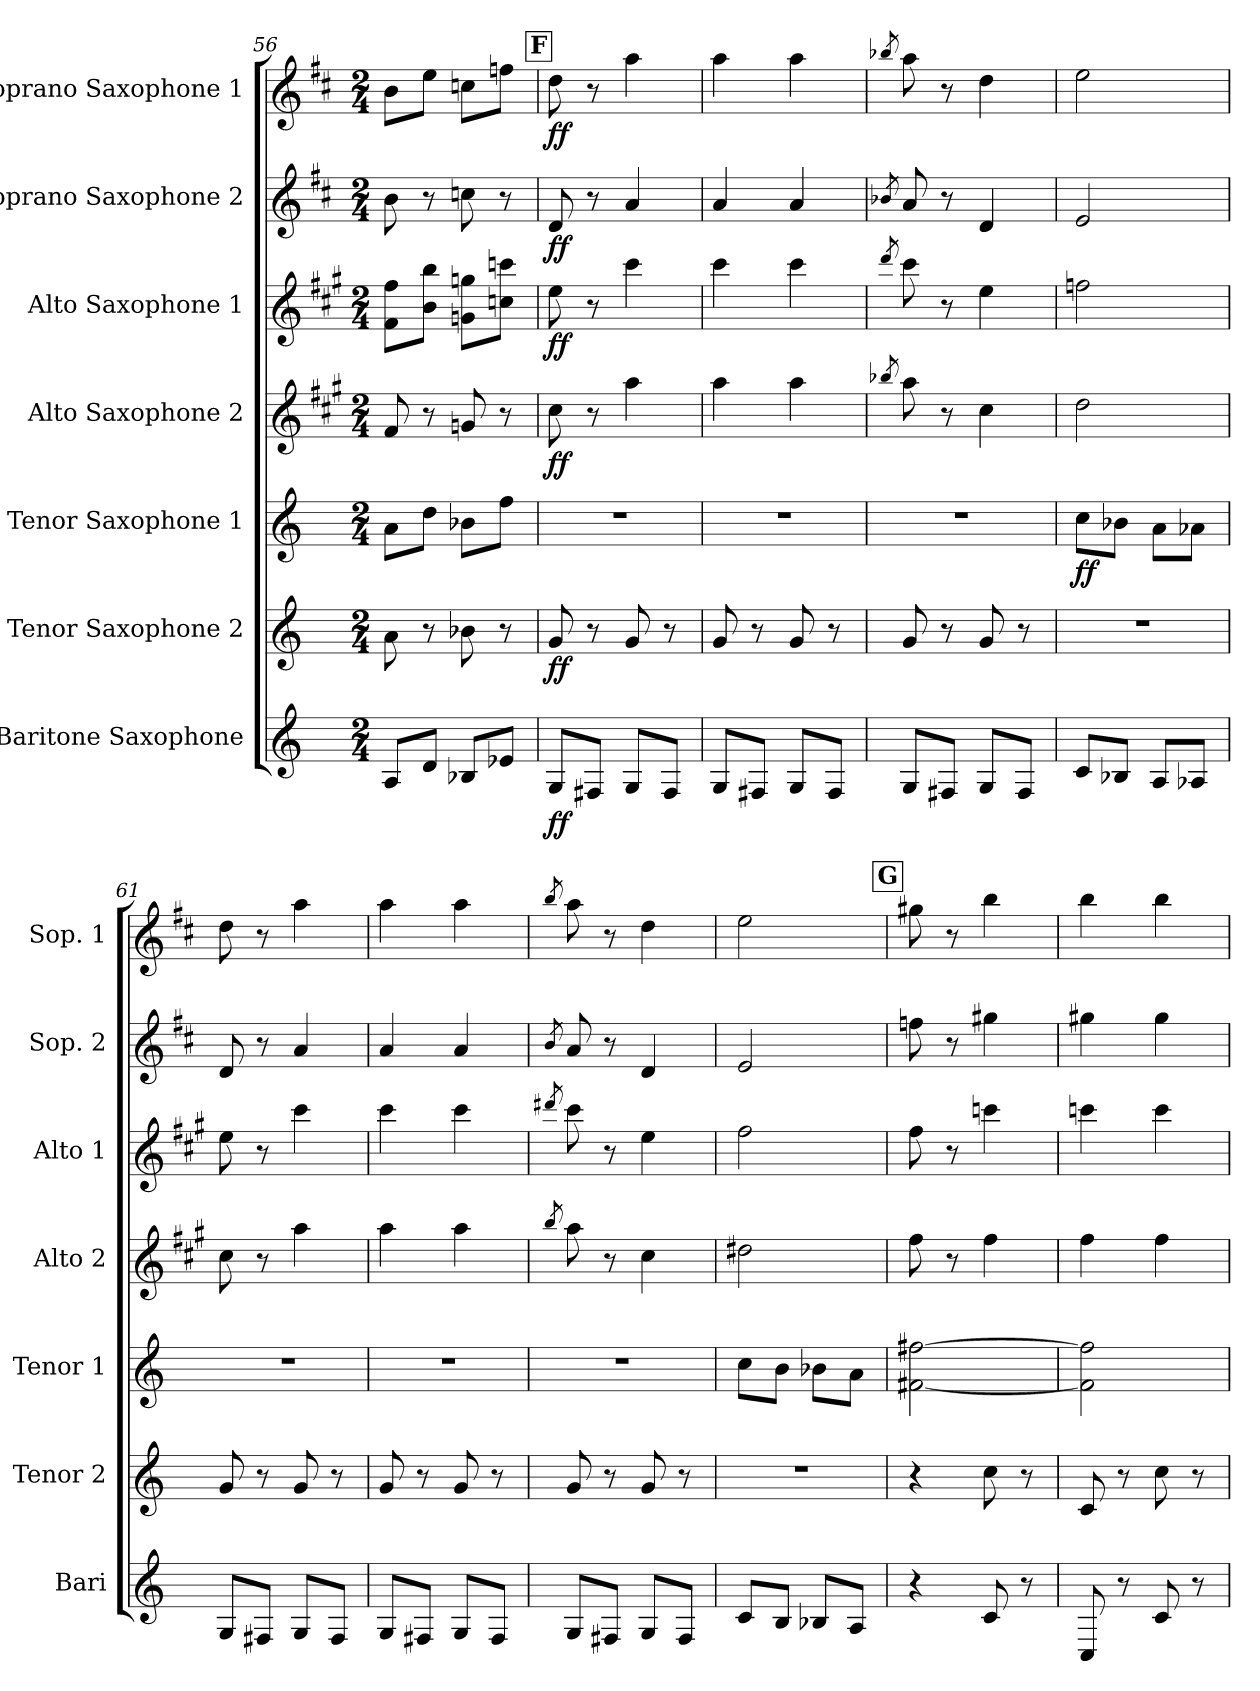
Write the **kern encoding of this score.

**kern	**dynam	**kern	**dynam	**kern	**dynam	**kern	**dynam	**kern	**dynam	**kern	**dynam	**kern	**dynam
*part7	*part7	*part6	*part6	*part5	*part5	*part4	*part4	*part3	*part3	*part2	*part2	*part1	*part1
*staff7	*staff7	*staff6	*staff6	*staff5	*staff5	*staff4	*staff4	*staff3	*staff3	*staff2	*staff2	*staff1	*staff1
*I"Baritone Saxophone	*	*I"Tenor Saxophone 2	*	*I"Tenor Saxophone 1	*	*I"Alto Saxophone 2	*	*I"Alto Saxophone 1	*	*I"Soprano Saxophone 2	*	*I"Soprano Saxophone 1	*
*I'Bari	*	*I'Tenor 2	*	*I'Tenor 1	*	*I'Alto 2	*	*I'Alto 1	*	*I'Sop. 2	*	*I'Sop. 1	*
*clefG2	*	*clefG2	*	*clefG2	*	*clefG2	*	*clefG2	*	*clefG2	*	*clefG2	*
*ITrd12c21	*	*ITrd8c14	*	*ITrd8c14	*	*ITrd5c9	*	*ITrd5c9	*	*ITrd1c2	*	*ITrd1c2	*
*k[]	*	*k[]	*	*k[]	*	*k[]	*	*k[]	*	*k[]	*	*k[]	*
*M2/4	*	*M2/4	*	*M2/4	*	*M2/4	*	*M2/4	*	*M2/4	*	*M2/4	*
=56	=56	=56	=56	=56	=56	=56	=56	=56	=56	=56	=56	=56	=56
8AA/L	.	8A\	.	8A\L	.	8A/	.	8A\ 8a\L	.	8a\	.	8a\L	.
8D/J	.	8r	.	8d\J	.	8r	.	8d\ 8dd\J	.	8r	.	8dd\J	.
8BB-X/L	.	8B-X\	.	8B-X\L	.	8B-X/	.	8B-X\ 8b-X\L	.	8b-X\	.	8b-X\L	.
8E-X/J	.	8r	.	8f\J	.	8r	.	8e-X\ 8ee-X\J	.	8r	.	8ee-X\J	.
!!LO:REH:place=s1:a:B:fs=14:t=F
=57	=57	=57	=57	=57	=57	=57	=57	=57	=57	=57	=57	=57	=57
!	!LO:DY:b	!	!LO:DY:b	!	!	!	!LO:DY:b	!	!LO:DY:b	!	!LO:DY:b	!	!LO:DY:b
8GG/L	ff	8G/	ff	2r	.	8e\	ff	8g\	ff	8c/	ff	8cc\	ff
8FF#X/J	.	8r	.	.	.	8r	.	8r	.	8r	.	8r	.
8GG/L	.	8G/	.	.	.	4cc\	.	4ee\	.	4g/	.	4gg\	.
8FF#/J	.	8r	.	.	.	.	.	.	.	.	.	.	.
!!LO:PB:g=z
=58	=58	=58	=58	=58	=58	=58	=58	=58	=58	=58	=58	=58	=58
8GG/L	.	8G/	.	2r	.	4cc\	.	4ee\	.	4g/	.	4gg\	.
8FF#X/J	.	8r	.	.	.	.	.	.	.	.	.	.	.
8GG/L	.	8G/	.	.	.	4cc\	.	4ee\	.	4g/	.	4gg\	.
8FF#/J	.	8r	.	.	.	.	.	.	.	.	.	.	.
=59	=59	=59	=59	=59	=59	=59	=59	=59	=59	=59	=59	=59	=59
.	.	.	.	.	.	8qdd-X/	.	8qff/	.	8qa-X/	.	8qaa-X/	.
8GG/L	.	8G/	.	2r	.	8cc\	.	8ee\	.	8g/	.	8gg\	.
8FF#X/J	.	8r	.	.	.	8r	.	8r	.	8r	.	8r	.
8GG/L	.	8G/	.	.	.	4e\	.	4g\	.	4c/	.	4cc\	.
8FF#/J	.	8r	.	.	.	.	.	.	.	.	.	.	.
=60	=60	=60	=60	=60	=60	=60	=60	=60	=60	=60	=60	=60	=60
!	!	!	!	!	!LO:DY:b	!	!	!	!	!	!	!	!
8C/L	.	2r	.	8c\L	ff	2f\	.	2a-X\	.	2d/	.	2dd\	.
8BB-X/J	.	.	.	8B-X\J	.	.	.	.	.	.	.	.	.
8AA/L	.	.	.	8A\L	.	.	.	.	.	.	.	.	.
8AA-X/J	.	.	.	8A-X\J	.	.	.	.	.	.	.	.	.
=61	=61	=61	=61	=61	=61	=61	=61	=61	=61	=61	=61	=61	=61
8GG/L	.	8G/	.	2r	.	8e\	.	8g\	.	8c/	.	8cc\	.
8FF#X/J	.	8r	.	.	.	8r	.	8r	.	8r	.	8r	.
8GG/L	.	8G/	.	.	.	4cc\	.	4ee\	.	4g/	.	4gg\	.
8FF#/J	.	8r	.	.	.	.	.	.	.	.	.	.	.
=62	=62	=62	=62	=62	=62	=62	=62	=62	=62	=62	=62	=62	=62
8GG/L	.	8G/	.	2r	.	4cc\	.	4ee\	.	4g/	.	4gg\	.
8FF#X/J	.	8r	.	.	.	.	.	.	.	.	.	.	.
8GG/L	.	8G/	.	.	.	4cc\	.	4ee\	.	4g/	.	4gg\	.
8FF#/J	.	8r	.	.	.	.	.	.	.	.	.	.	.
=63	=63	=63	=63	=63	=63	=63	=63	=63	=63	=63	=63	=63	=63
.	.	.	.	.	.	8qdd/	.	8qff#X/	.	8qa/	.	8qaa/	.
8GG/L	.	8G/	.	2r	.	8cc\	.	8ee\	.	8g/	.	8gg\	.
8FF#X/J	.	8r	.	.	.	8r	.	8r	.	8r	.	8r	.
8GG/L	.	8G/	.	.	.	4e\	.	4g\	.	4c/	.	4cc\	.
8FF#/J	.	8r	.	.	.	.	.	.	.	.	.	.	.
!!LO:PB:g=z
=64	=64	=64	=64	=64	=64	=64	=64	=64	=64	=64	=64	=64	=64
8C/L	.	2r	.	8c\L	.	2f#X\	.	2a\	.	2d/	.	2dd\	.
8BB/J	.	.	.	8B\J	.	.	.	.	.	.	.	.	.
8BB-X/L	.	.	.	8B-X\L	.	.	.	.	.	.	.	.	.
8AA/J	.	.	.	8A\J	.	.	.	.	.	.	.	.	.
!!LO:REH:place=s1:a:B:fs=14:t=G
=65	=65	=65	=65	=65	=65	=65	=65	=65	=65	=65	=65	=65	=65
4r	.	4r	.	[2F#X\ [2f#X\	.	8a\	.	8a\	.	8ee-X\	.	8ff#X\	.
.	.	.	.	.	.	8r	.	8r	.	8r	.	8r	.
8C/	.	8c\	.	.	.	4a\	.	4ee-X\	.	4ff#X\	.	4aa\	.
8r	.	8r	.	.	.	.	.	.	.	.	.	.	.
=66	=66	=66	=66	=66	=66	=66	=66	=66	=66	=66	=66	=66	=66
8CC/	.	8C/	.	2F#\] 2f#\]	.	4a\	.	4ee-X\	.	4ff#X\	.	4aa\	.
8r	.	8r	.	.	.	.	.	.	.	.	.	.	.
8C/	.	8c\	.	.	.	4a\	.	4ee-\	.	4ff#\	.	4aa\	.
8r	.	8r	.	.	.	.	.	.	.	.	.	.	.
=	=	=	=	=	=	=	=	=	=	=	=	=	=
*-	*-	*-	*-	*-	*-	*-	*-	*-	*-	*-	*-	*-	*-
